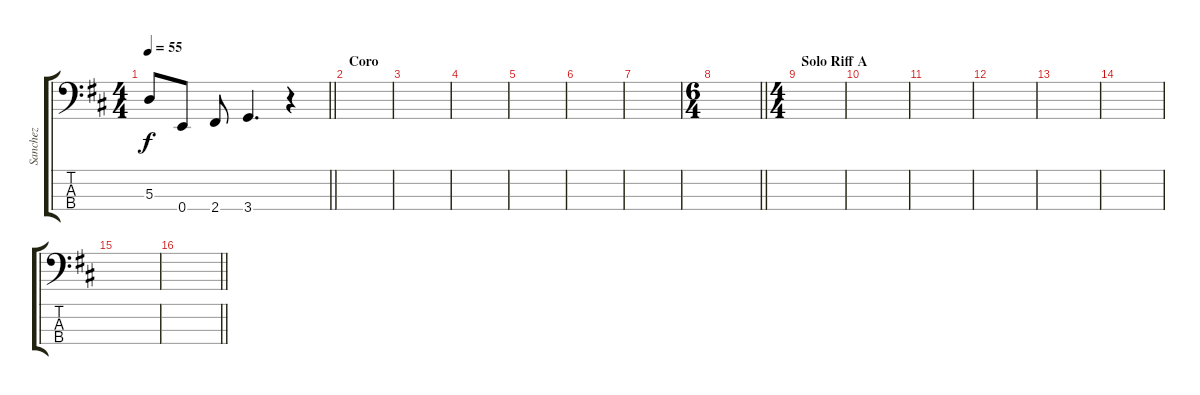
\track ("Sanchez" "Sanchez") {instrument electricbassfinger}
\staff {score tabs}
\tuning (G2 D2 A1 E1) {hide}
\ts (4 4)
\tempo 55
\clef f4
\barLineRight lightlight
\ks d
5.3.8{dy f} 0.4.8 2.4.8 3.4.4{d} r.4 |
\section ("" "Coro")
|
|
|
|
|
|
\ts (6 4)
\barLineRight lightlight
|
\ts (4 4)
\section ("" "Solo Riff A")
|
|
|
|
|
|
|
\barLineRight lightlight
